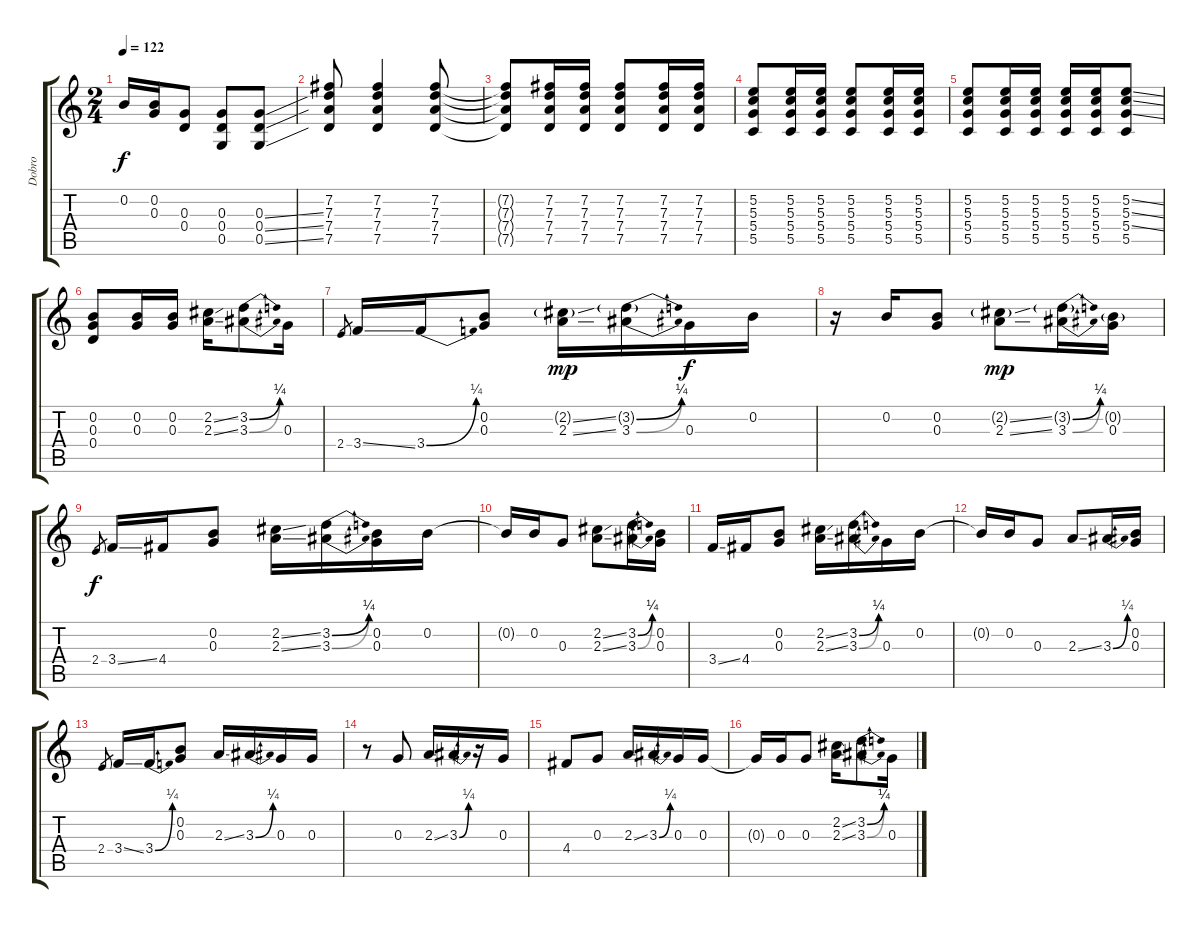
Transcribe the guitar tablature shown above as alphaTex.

\track ("Dobro" "Dobro") {instrument acousticguitarsteel}
\staff {score tabs}
\tuning (D4 B3 G3 D3 G2 D2) {hide}
\ts (2 4)
\tempo 122
\clef g2
\ks c
0.2{t}.16{dy f} (0.2 0.3).16 (0.3 0.4).8 (0.3 0.4 0.5).8 (0.3{ss} 0.4{ss} 0.5{ss}).8 |
(7.2 7.3 7.4 7.5).8 (7.2 7.3 7.4 7.5).4 (7.2 7.3 7.4 7.5).8 |
(7.2{t} 7.3{t} 7.4{t} 7.5{t}).8 (7.2 7.3 7.4 7.5).16 (7.2 7.3 7.4 7.5).16 (7.2 7.3 7.4 7.5).8 (7.2 7.3 7.4 7.5).16 (7.2 7.3 7.4 7.5).16 |
(5.2 5.3 5.4 5.5).8 (5.2 5.3 5.4 5.5).16 (5.2 5.3 5.4 5.5).16 (5.2 5.3 5.4 5.5).8 (5.2 5.3 5.4 5.5).16 (5.2 5.3 5.4 5.5).16 |
(5.2 5.3 5.4 5.5).8 (5.2 5.3 5.4 5.5).16 (5.2 5.3 5.4 5.5).16 (5.2 5.3 5.4 5.5).16 (5.2 5.3 5.4 5.5).16 (5.2{ss} 5.3{ss} 5.4{ss} 5.5).8 |
(0.2 0.3 0.4).8 (0.2 0.3).16 (0.2 0.3).16 (2.2{ss} 2.3{ss}).16 (3.2{be (bend 0 0 60 1)} 3.3{be (bend 0 0 60 1)}).8 0.3.16 |
2.4.8{gr} 3.4{ss}.16 3.4{be (bend 0 0 60 1)}.16 (0.2 0.3).8 (2.2{ss g} 2.3{ss}).16{dy mp} (3.2{be (bend 0 0 60 1) g} 3.3{be (bend 0 0 60 1)}).16 0.3.16{dy f} 0.2.16 |
r.16 0.2.16 (0.2 0.3).8 (2.2{ss g} 2.3{ss}).8{dy mp} (3.2{be (bend 0 0 60 1) g} 3.3{be (bend 0 0 60 1)}).16 (0.2{g} 0.3).16 |
2.4.8{gr dy f} 3.4{ss}.16 4.4.16 (0.2 0.3).8 (2.2{ss} 2.3{ss}).16 (3.2{be (bend 0 0 60 1)} 3.3{be (bend 0 0 60 1)}).16 (0.2 0.3).16 0.2.16 |
0.2{t}.16 0.2.16 0.3.8 (2.2{ss} 2.3{ss}).8 (3.2{be (bend 0 0 60 1)} 3.3{be (bend 0 0 60 1)}).16 (0.2 0.3).16 |
3.4{ss}.16 4.4.16 (0.2 0.3).8 (2.2{ss} 2.3{ss}).16 (3.2{be (bend 0 0 60 1)} 3.3{be (bend 0 0 60 1)}).16 0.3.16 0.2.16 |
0.2{t}.16 0.2.16 0.3.8 2.3{ss}.8 3.3{be (bend 0 0 60 1)}.16 (0.2 0.3).16 |
2.4.8{gr} 3.4{ss}.16 3.4{be (bend 0 0 60 1)}.16 (0.2 0.3).8 2.3{ss}.16 3.3{be (bend 0 0 60 1)}.16 0.3.16 0.3.16 |
r.8 0.3.8 2.3{ss}.16 3.3{be (bend 0 0 60 1)}.16 r.16 0.3.16 |
4.4.8 0.3.8 2.3{ss}.16 3.3{be (bend 0 0 60 1)}.16 0.3.16 0.3.16 |
0.3{t}.16 0.3.16 0.3.8 (2.2{ss} 2.3{ss}).16 (3.2{be (bend 0 0 60 1)} 3.3{be (bend 0 0 60 1)}).8 0.3.16
